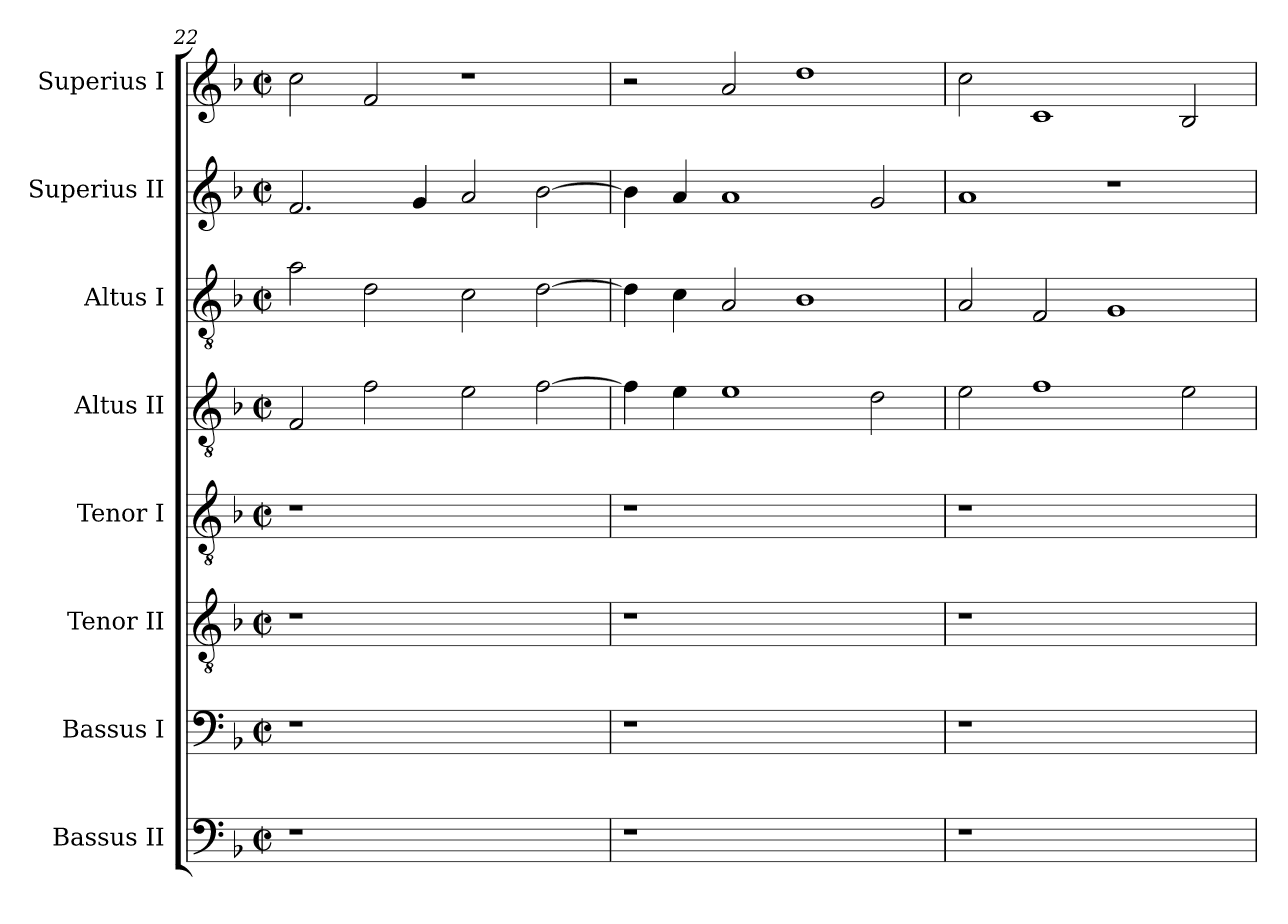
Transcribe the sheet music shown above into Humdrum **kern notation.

**kern	**kern	**kern	**kern	**kern	**kern	**kern	**kern
*part8	*part7	*part6	*part5	*part4	*part3	*part2	*part1
*staff8	*staff7	*staff6	*staff5	*staff4	*staff3	*staff2	*staff1
*I"Bassus II	*I"Bassus I	*I"Tenor II	*I"Tenor I	*I"Altus II	*I"Altus I	*I"Superius II	*I"Superius I
*I'B.s.	*	*	*	*I'A.s.	*	*I'S.s.	*I'S.p.
*clefF4	*clefF4	*clefGv2	*clefGv2	*clefGv2	*clefGv2	*clefG2	*clefG2
*	*	*ITrd7c12	*ITrd7c12	*ITrd7c12	*ITrd7c12	*	*
*k[b-]	*k[b-]	*k[b-]	*k[b-]	*k[b-]	*k[b-]	*k[b-]	*k[b-]
*F:	*F:	*F:	*F:	*F:	*F:	*F:	*F:
*M2/2	*M2/2	*M2/2	*M2/2	*M2/2	*M2/2	*M2/2	*M2/2
*met(c|)	*met(c|)	*met(c|)	*met(c|)	*met(c|)	*met(c|)	*met(c|)	*met(c|)
=22	=22	=22	=22	=22	=22	=22	=22
!LO:N:vis=1	!LO:N:vis=1	!LO:N:vis=1	!LO:N:vis=1	!	!	!	!
1r	1r	1r	1r	2FFi/	2Ai\	2.fi/	2cci\
.	.	.	.	2Fi\	2Di\	.	2fi/
.	.	.	.	.	.	4gi/	.
1ryy	1ryy	1ryy	1ryy	2Ei\	2Ci\	2ai/	1r
.	.	.	.	[>2Fi\	[>2Di\	[>2b-i\	.
=23	=23	=23	=23	=23	=23	=23	=23
!LO:N:vis=1	!LO:N:vis=1	!LO:N:vis=1	!LO:N:vis=1	!	!	!	!
1r	1r	1r	1r	4Fi\]	4Di\]	4b-i\]	2r
.	.	.	.	4Ei\	4Ci\	4ai/	.
.	.	.	.	1Ei	2AAi/	1ai	2ai/
1ryy	1ryy	1ryy	1ryy	.	1BB-i	.	1ddi
.	.	.	.	2Di\	.	2gi/	.
=24	=24	=24	=24	=24	=24	=24	=24
!LO:N:vis=1	!LO:N:vis=1	!LO:N:vis=1	!LO:N:vis=1	!	!	!	!
1r	1r	1r	1r	2Ei\	2AAi/	1ai	2cci\
.	.	.	.	1Fi	2FFi/	.	1ci
1ryy	1ryy	1ryy	1ryy	.	1GGi	1r	.
.	.	.	.	2Ei\	.	.	2B-i/
=	=	=	=	=	=	=	=
*-	*-	*-	*-	*-	*-	*-	*-
